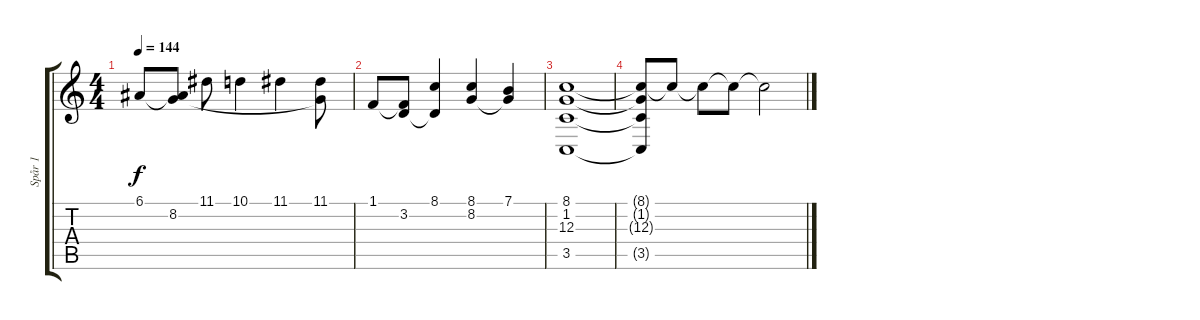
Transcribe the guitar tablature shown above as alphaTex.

\track ("Spår 1" "Spår 1") {instrument acousticgrandpiano}
\staff {score tabs}
\tuning (E4 B3 G3 D3 A2 E2) {hide}
\ts (4 4)
\tempo 144
\clef g2
\ks c
6.1.8{dy f} (6.1{t} 8.2).8 11.1.8 10.1.4 11.1.4 (11.1 8.2{t}).8 |
1.1.8 (1.1{t} 3.2).8 (8.1 3.2{t}).4 (8.1 8.2).4 (7.1 8.2{t}).4 |
(8.1 1.2 12.3 3.5).1{volume 12} |
(8.1{t} 1.2{t} 12.3{t} 3.5{t}).8{volume 10} 8.1{t}.8{volume 8} 8.1{t}.8{volume 6} 8.1{t}.8{volume 4} 8.1{t}.2{volume 2}
